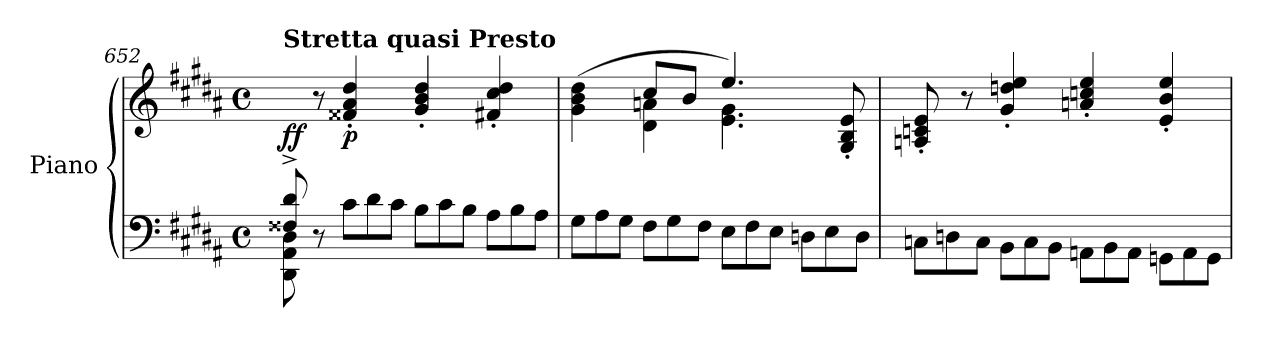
**kern	**kern	**dynam
*part1	*part1	*part1
*staff2	*staff1	*staff1/2
*I"Piano	*	*
*I'Pno	*	*
*clefF4	*clefG2	*
*k[f#c#g#d#a#]	*k[f#c#g#d#a#]	*
*M4/4	*M4/4	*
*met(c)	*met(c)	*
=652	=652	=652
*^	*	*
!	!	!LO:TX:a:B:t=Stretta quasi Presto	!
!	!	!	!LO:DY:b
8F##X/^ 8d#/^	8DD#\ 8AA#\ 8D#\	8ryy	ff
2..ryy	8r	8r	.
*	*Xtuplet	*	*
!	!	!	!LO:DY:b
.	12c#\L	4f##X/' 4a#/' 4dd#/'	p
.	12d#\	.	.
.	12c#\J	.	.
.	12B\L	4g#/' 4b/' 4dd#/'	.
.	12c#\	.	.
.	12B\J	.	.
.	12A#\L	4f#X/' 4cc#/' 4dd#/'	.
.	12B\	.	.
.	12A#\J	.	.
*v	*v	*	*
!!LO:PB:g=z
=653	=653	=653
*	*^	*
12G#\L	(>4g#\ 4b\ 4dd#\	4ryy	.
12A#\	.	.	.
12G#\J	.	.	.
12F#\L	8cc#/L	4d#\ 4an\	.
12G#\	.	.	.
.	8b/J	.	.
12F#\J	.	.	.
12E\L	4.ee/)	4.e\ 4.g#\	.
12F#\	.	.	.
12E\J	.	.	.
12Dn\L	.	.	.
12E\	.	.	.
.	8G#/' 8B/' 8e/'	8ryy	.
12D\J	.	.	.
*	*v	*v	*
!!LO:LB:g=z
=654	=654	=654
12Cn\L	8An/' 8cn/' 8e/'	.
12Dn\	.	.
.	8r	.
12C\J	.	.
12BB\L	4g#/' 4ddn/' 4ee/'	.
12C\	.	.
12BB\J	.	.
12AAn\L	4an/' 4ccn/' 4ee/'	.
12BB\	.	.
12AA\J	.	.
12GGn\L	4e/' 4b/' 4ee/'	.
12AA\	.	.
12GG\J	.	.
=	=	=
*-	*-	*-
